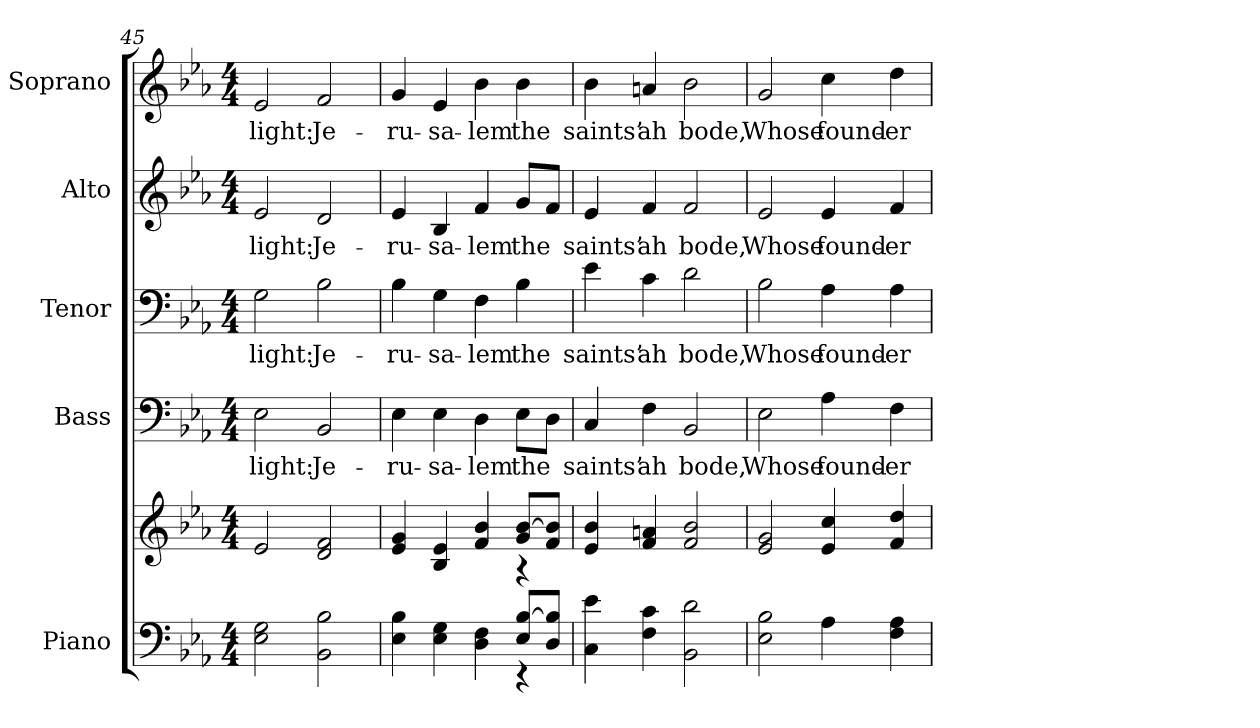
**kern	**kern	**kern	**text	**kern	**text	**kern	**text	**kern	**text
*part5	*part5	*part4	*part4	*part3	*part3	*part2	*part2	*part1	*part1
*staff6	*staff5	*staff4	*staff4	*staff3	*staff3	*staff2	*staff2	*staff1	*staff1
*I"Piano	*	*I"Bass	*	*I"Tenor	*	*I"Alto	*	*I"Soprano	*
*I'Pno.	*	*I'B.	*	*I'T.	*	*I'A.	*	*I'S.	*
*clefF4	*clefG2	*clefF4	*	*clefF4	*	*clefG2	*	*clefG2	*
*k[b-e-a-]	*k[b-e-a-]	*k[b-e-a-]	*	*k[b-e-a-]	*	*k[b-e-a-]	*	*k[b-e-a-]	*
*E-:	*E-:	*E-:	*	*E-:	*	*E-:	*	*E-:	*
*M4/4	*M4/4	*M4/4	*	*M4/4	*	*M4/4	*	*M4/4	*
=45	=45	=45	=45	=45	=45	=45	=45	=45	=45
!	!	!	!LO:LY:b:color=#000000	!	!	!	!	!	!
!	!	!	!	!	!LO:LY:b:color=#000000	!	!	!	!
!	!	!	!	!	!	!	!LO:LY:b:color=#000000	!	!
!	!	!	!	!	!	!	!	!	!LO:LY:b:color=#000000
2E-i\ 2Gi	2e-i/	2E-i\	light:	2Gi\	light:	2e-i/	light:	2e-i/	light:
!	!	!	!LO:LY:b:color=#000000	!	!	!	!	!	!
!	!	!	!	!	!LO:LY:b:color=#000000	!	!	!	!
!	!	!	!	!	!	!	!LO:LY:b:color=#000000	!	!
!	!	!	!	!	!	!	!	!	!LO:LY:b:color=#000000
2BB-i\ 2B-i	2di/ 2fi	2BB-i/	Je-	2B-i\	Je-	2di/	Je-	2fi/	Je-
!!LO:PB:g=z
=46	=46	=46	=46	=46	=46	=46	=46	=46	=46
*^	*^	*	*	*	*	*	*	*	*
!	!	!	!	!	!LO:LY:b:color=#000000	!	!	!	!	!	!
!	!	!	!	!	!	!	!LO:LY:b:color=#000000	!	!	!	!
!	!	!	!	!	!	!	!	!	!LO:LY:b:color=#000000	!	!
!	!	!	!	!	!	!	!	!	!	!	!LO:LY:b:color=#000000
4E-i\ 4B-i	2ryy	4e-i/ 4gi	2ryy	4E-i\	-ru-	4B-i\	-ru-	4e-i/	-ru-	4gi/	-ru-
!	!	!	!	!	!LO:LY:b:color=#000000	!	!	!	!	!	!
!	!	!	!	!	!	!	!LO:LY:b:color=#000000	!	!	!	!
!	!	!	!	!	!	!	!	!	!LO:LY:b:color=#000000	!	!
!	!	!	!	!	!	!	!	!	!	!	!LO:LY:b:color=#000000
4E-i\ 4Gi	.	4B-i/ 4e-i	.	4E-i\	-sa-	4Gi\	-sa-	4B-i/	-sa-	4e-i/	-sa-
!	!	!	!	!	!LO:LY:b:color=#000000	!	!	!	!	!	!
!	!	!	!	!	!	!	!LO:LY:b:color=#000000	!	!	!	!
!	!	!	!	!	!	!	!	!	!LO:LY:b:color=#000000	!	!
!	!	!	!	!	!	!	!	!	!	!	!LO:LY:b:color=#000000
4Di\ 4Fi	4ryy	4fi/ 4b-i	4ryy	4Di\	-lem	4Fi\	-lem	4fi/	-lem	4b-i\	-lem
!	!	!	!	!	!LO:LY:b:color=#000000	!	!	!	!	!	!
!	!	!	!	!	!	!	!LO:LY:b:color=#000000	!	!	!	!
!	!	!	!	!	!	!	!	!	!LO:LY:b:color=#000000	!	!
!	!	!	!	!	!	!	!	!	!	!	!LO:LY:b:color=#000000
8E-i/ [>8B-iL	4r	8gi/ [>8b-iL	4r	8E-i\L	the	4B-i\	the	8gi/L	the	4b-i\	the
8Di/ 8B-i]J	.	8fi/ 8b-i]J	.	8Di\J	.	.	.	8fi/J	.	.	.
*v	*v	*	*	*	*	*	*	*	*	*	*
*	*v	*v	*	*	*	*	*	*	*	*
=47	=47	=47	=47	=47	=47	=47	=47	=47	=47
!	!	!	!LO:LY:b:color=#000000	!	!	!	!	!	!
!	!	!	!	!	!LO:LY:b:color=#000000	!	!	!	!
!	!	!	!	!	!	!	!LO:LY:b:color=#000000	!	!
!	!	!	!	!	!	!	!	!	!LO:LY:b:color=#000000
4Ci\ 4e-i	4e-i/ 4b-i	4Ci/	saints’	4e-i\	saints’	4e-i/	saints’	4b-i\	saints’
!	!	!	!LO:LY:b:color=#000000	!	!	!	!	!	!
!	!	!	!	!	!LO:LY:b:color=#000000	!	!	!	!
!	!	!	!	!	!	!	!LO:LY:b:color=#000000	!	!
!	!	!	!	!	!	!	!	!	!LO:LY:b:color=#000000
4Fi\ 4ci	4fi/ 4ani	4Fi\	ah	4ci\	ah	4fi/	ah	4ani/	ah
!	!	!	!LO:LY:b:color=#000000	!	!	!	!	!	!
!	!	!	!	!	!LO:LY:b:color=#000000	!	!	!	!
!	!	!	!	!	!	!	!LO:LY:b:color=#000000	!	!
!	!	!	!	!	!	!	!	!	!LO:LY:b:color=#000000
2BB-i\ 2di	2fi/ 2b-i	2BB-i/	bode,	2di\	bode,	2fi/	bode,	2b-i\	bode,
=48	=48	=48	=48	=48	=48	=48	=48	=48	=48
!	!	!	!LO:LY:b:color=#000000	!	!	!	!	!	!
!	!	!	!	!	!LO:LY:b:color=#000000	!	!	!	!
!	!	!	!	!	!	!	!LO:LY:b:color=#000000	!	!
!	!	!	!	!	!	!	!	!	!LO:LY:b:color=#000000
2E-i\ 2B-i	2e-i/ 2gi	2E-i\	Whose	2B-i\	Whose	2e-i/	Whose	2gi/	Whose
!	!	!	!LO:LY:b:color=#000000	!	!	!	!	!	!
!	!	!	!	!	!LO:LY:b:color=#000000	!	!	!	!
!	!	!	!	!	!	!	!LO:LY:b:color=#000000	!	!
!	!	!	!	!	!	!	!	!	!LO:LY:b:color=#000000
4A-i\	4e-i/ 4cci	4A-i\	found-	4A-i\	found-	4e-i/	found-	4cci\	found-
!	!	!	!LO:LY:b:color=#000000	!	!	!	!	!	!
!	!	!	!	!	!LO:LY:b:color=#000000	!	!	!	!
!	!	!	!	!	!	!	!LO:LY:b:color=#000000	!	!
!	!	!	!	!	!	!	!	!	!LO:LY:b:color=#000000
4Fi\ 4A-i	4fi/ 4ddi	4Fi\	-er	4A-i\	-er	4fi/	-er	4ddi\	-er
=	=	=	=	=	=	=	=	=	=
*-	*-	*-	*-	*-	*-	*-	*-	*-	*-
